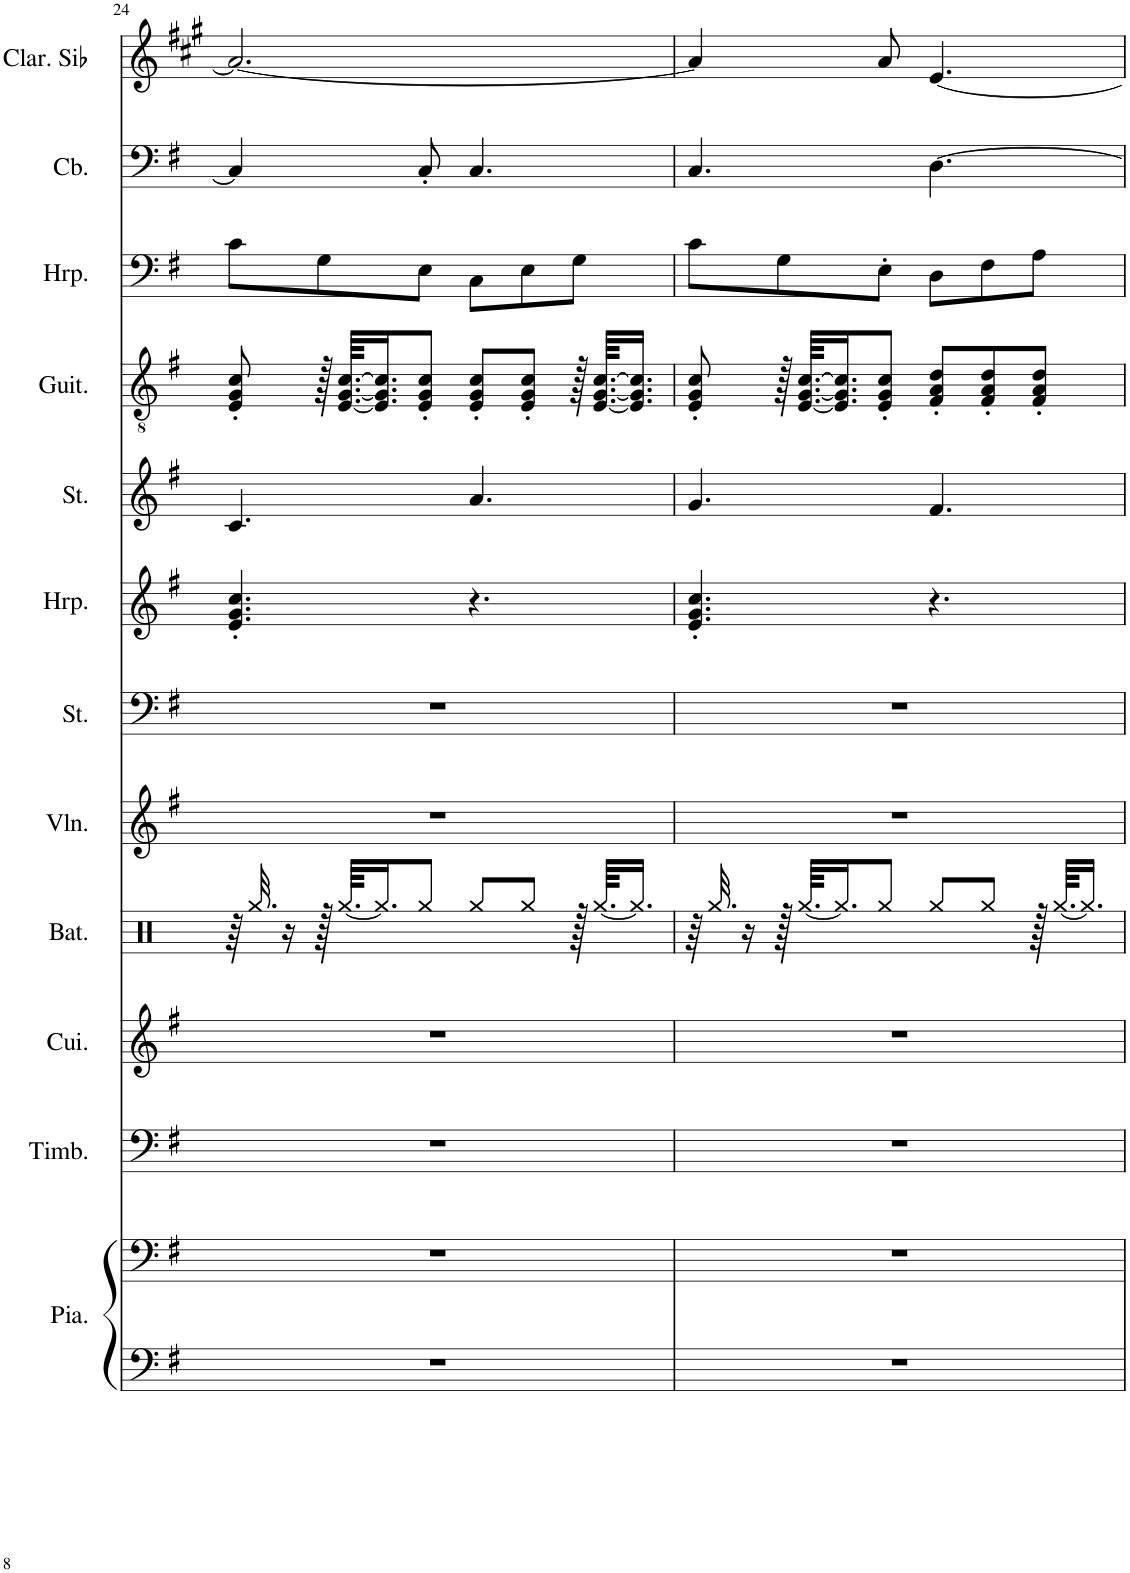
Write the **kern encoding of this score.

**kern	**kern	**kern	**kern	**kern	**kern	**kern	**kern	**kern	**kern	**kern	**kern	**kern
*part12	*part12	*part11	*part10	*part9	*part8	*part7	*part6	*part5	*part4	*part3	*part2	*part1
*staff13	*staff12	*staff11	*staff10	*staff9	*staff8	*staff7	*staff6	*staff5	*staff4	*staff3	*staff2	*staff1
*I"Piano, Bright Acoustic Piano	*	*I"Timbales, Timpani Ensemble	*I"Cuivres, Brass Section	*I"Batterie, Drums	*I"Violon, Tremolo Strings	*I"Cordes, String Ensemble 2	*I"Harpe	*I"Cordes, String Ensemble 2	*I"Guitare classique, Acoustic Guitar (nylon)	*I"Harpe, Orchestral Harp	*I"Contrebasse, Acoustic Bass	*I"Clarinette en Sib
*I'Pia.	*	*I'Timb.	*I'Cui.	*I'Bat.	*I'Vln.	*I'St.	*I'Hrp.	*I'St.	*I'Guit.	*I'Hrp.	*I'Cb.	*I'Clar. Sib
!!LO:PB:g=z
*clefF4	*clefF4	*clefF4	*clefG2	*clefX	*clefG2	*clefF4	*clefG2	*clefG2	*clefGv2	*clefF4	*clefF4	*clefG2
*	*	*	*	*	*	*	*	*	*	*	*Trd7c12	*Trd1c2
*k[f#]	*k[f#]	*k[f#]	*k[f#]	*k[]	*k[f#]	*k[f#]	*k[f#]	*k[f#]	*k[f#]	*k[f#]	*k[f#]	*k[f#c#g#]
*M6/8	*M6/8	*M6/8	*M6/8	*M6/8	*M6/8	*M6/8	*M6/8	*M6/8	*M6/8	*M6/8	*M6/8	*M6/8
=24	=24	=24	=24	=24	=24	=24	=24	=24	=24	=24	=24	=24
2.r	2.r	2.r	2.r	64r	2.r	2.r	4.e/' 4.g/' 4.cc/'	4.c/	8E/' 8G/' 8c/'	8c\L	4C/]	2.a/_
.	.	.	.	32.Rgg/	.	.	.	.	.	.	.	.
.	.	.	.	16r	.	.	.	.	.	.	.	.
.	.	.	.	128r	.	.	.	.	128r	8G\	.	.
.	.	.	.	[64.Rgg/KKLL	.	.	.	.	[64.E/ [64.G/ [64.c/KKLL	.	.	.
.	.	.	.	16.Rgg/J]	.	.	.	.	16.E/] 16.G/] 16.c/]J	.	.	.
.	.	.	.	8Rgg/J	.	.	.	.	8E/' 8G/' 8c/'J	8E\J	8C'/	.
.	.	.	.	8Rgg/L	.	.	4.r	4.a/	8E/' 8G/' 8c/'L	8C\L	4.C/	.
.	.	.	.	8Rgg/J	.	.	.	.	8E/' 8G/' 8c/'J	8E\	.	.
.	.	.	.	128r	.	.	.	.	128r	8G\J	.	.
.	.	.	.	[64.Rgg/KKLL	.	.	.	.	[64.E/ [64.G/ [64.c/KKLL	.	.	.
.	.	.	.	16.Rgg/JJ]	.	.	.	.	16.E/] 16.G/] 16.c/]JJ	.	.	.
=25	=25	=25	=25	=25	=25	=25	=25	=25	=25	=25	=25	=25
2.r	2.r	2.r	2.r	64r	2.r	2.r	4.e/' 4.g/' 4.cc/'	4.g/	8E/' 8G/' 8c/'	8c\L	4.C/	4a/]
.	.	.	.	32.Rgg/	.	.	.	.	.	.	.	.
.	.	.	.	16r	.	.	.	.	.	.	.	.
.	.	.	.	128r	.	.	.	.	128r	8G\	.	.
.	.	.	.	[64.Rgg/KKLL	.	.	.	.	[64.E/ [64.G/ [64.c/KKLL	.	.	.
.	.	.	.	16.Rgg/J]	.	.	.	.	16.E/] 16.G/] 16.c/]J	.	.	.
.	.	.	.	8Rgg/J	.	.	.	.	8E/' 8G/' 8c/'J	8E'\J	.	8a/
.	.	.	.	8Rgg/L	.	.	4.r	4.f#/	8F#/' 8A/' 8d/'L	8D\L	[4.D\	[4.e/
.	.	.	.	8Rgg/J	.	.	.	.	8F#/' 8A/' 8d/'	8F#\	.	.
.	.	.	.	128r	.	.	.	.	8F#/' 8A/' 8d/'J	8A\J	.	.
.	.	.	.	[64.Rgg/KKLL	.	.	.	.	.	.	.	.
.	.	.	.	16.Rgg/JJ]	.	.	.	.	.	.	.	.
=	=	=	=	=	=	=	=	=	=	=	=	=
*-	*-	*-	*-	*-	*-	*-	*-	*-	*-	*-	*-	*-
